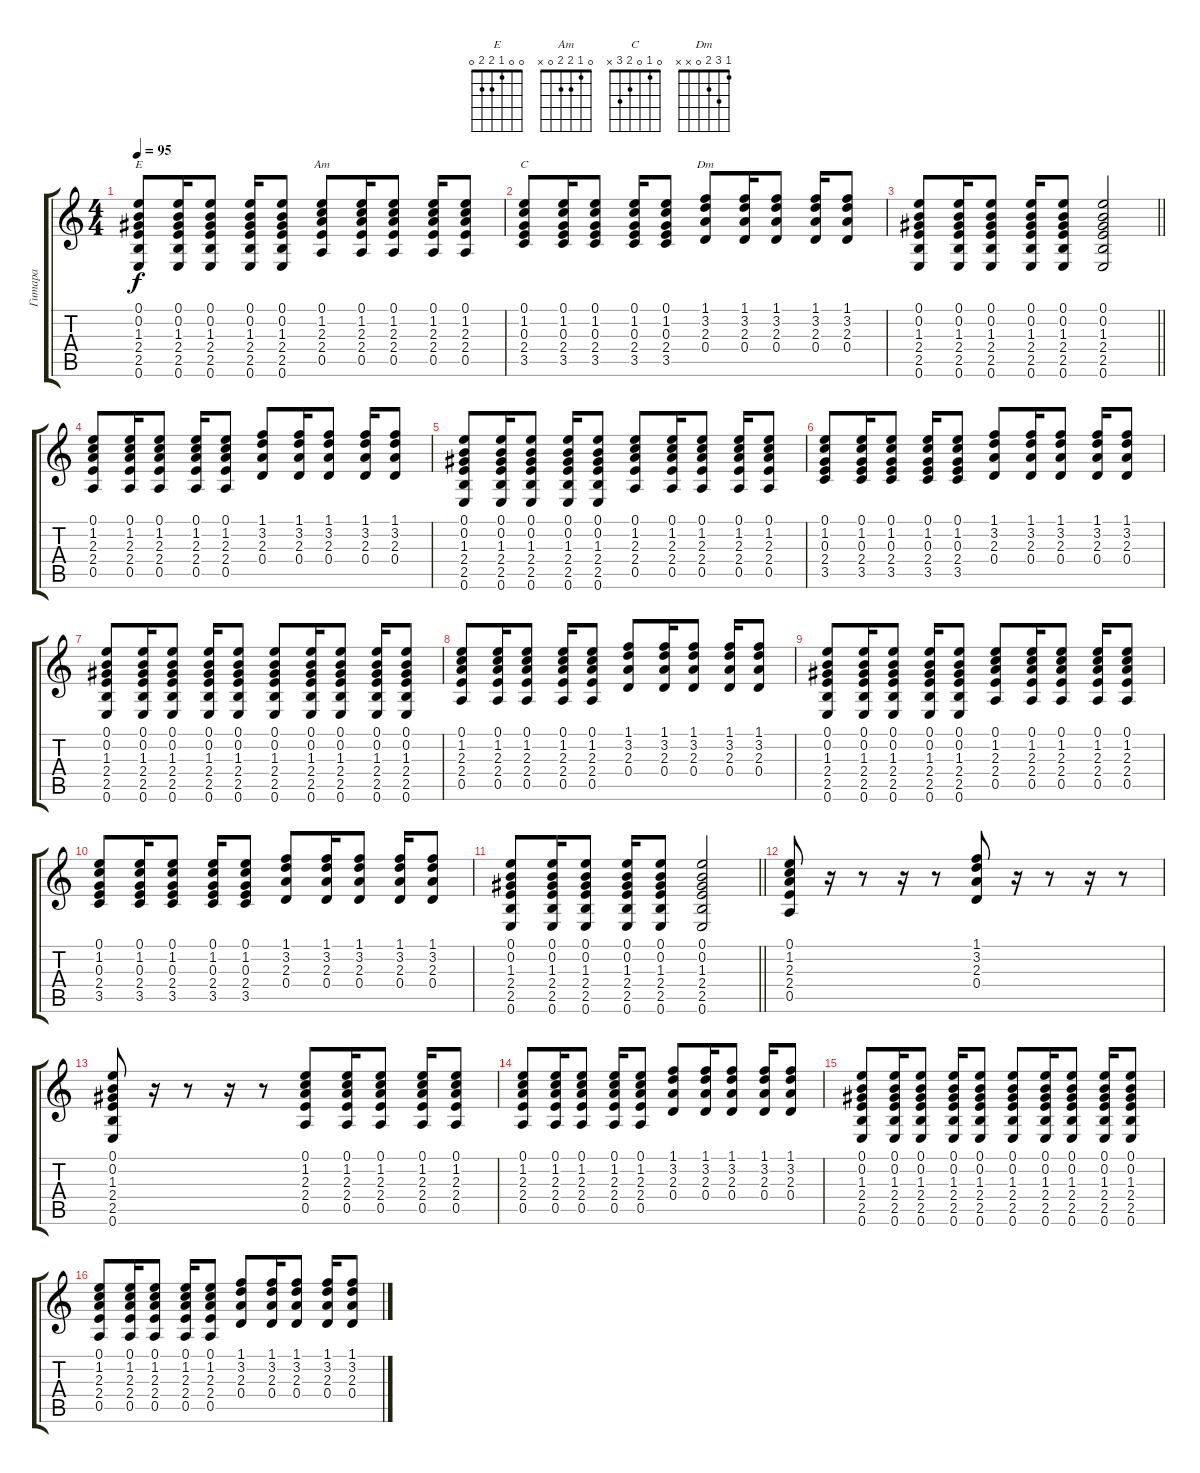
\track ("Гитара" "Гитара") {instrument acousticguitarsteel}
\staff {score tabs}
\tuning (E4 B3 G3 D3 A2 E2) {hide}
\chord ("E" 0 0 1 2 2 0)
\chord ("Am" 0 1 2 2 0 x)
\chord ("C" 0 1 0 2 3 x)
\chord ("Dm" 1 3 2 0 x x)
\ts (4 4)
\tempo 95
\clef g2
\ks c
(0.1 0.2 1.3 2.4 2.5 0.6).8{ch "E" dy f} (0.1 0.2 1.3 2.4 2.5 0.6).16 (0.1 0.2 1.3 2.4 2.5 0.6).8 (0.1 0.2 1.3 2.4 2.5 0.6).16 (0.1 0.2 1.3 2.4 2.5 0.6).8 (0.1 1.2 2.3 2.4 0.5).8{ch "Am"} (0.1 1.2 2.3 2.4 0.5).16 (0.1 1.2 2.3 2.4 0.5).8 (0.1 1.2 2.3 2.4 0.5).16 (0.1 1.2 2.3 2.4 0.5).8 |
(0.1 1.2 0.3 2.4 3.5).8{ch "C"} (0.1 1.2 0.3 2.4 3.5).16 (0.1 1.2 0.3 2.4 3.5).8 (0.1 1.2 0.3 2.4 3.5).16 (0.1 1.2 0.3 2.4 3.5).8 (1.1 3.2 2.3 0.4).8{ch "Dm"} (1.1 3.2 2.3 0.4).16 (1.1 3.2 2.3 0.4).8 (1.1 3.2 2.3 0.4).16 (1.1 3.2 2.3 0.4).8 |
\barLineRight lightlight
(0.1 0.2 1.3 2.4 2.5 0.6).8 (0.1 0.2 1.3 2.4 2.5 0.6).16 (0.1 0.2 1.3 2.4 2.5 0.6).8 (0.1 0.2 1.3 2.4 2.5 0.6).16 (0.1 0.2 1.3 2.4 2.5 0.6).8 (0.1 0.2 1.3 2.4 2.5 0.6).2 |
(0.1 1.2 2.3 2.4 0.5).8 (0.1 1.2 2.3 2.4 0.5).16 (0.1 1.2 2.3 2.4 0.5).8 (0.1 1.2 2.3 2.4 0.5).16 (0.1 1.2 2.3 2.4 0.5).8 (1.1 3.2 2.3 0.4).8 (1.1 3.2 2.3 0.4).16 (1.1 3.2 2.3 0.4).8 (1.1 3.2 2.3 0.4).16 (1.1 3.2 2.3 0.4).8 |
(0.1 0.2 1.3 2.4 2.5 0.6).8 (0.1 0.2 1.3 2.4 2.5 0.6).16 (0.1 0.2 1.3 2.4 2.5 0.6).8 (0.1 0.2 1.3 2.4 2.5 0.6).16 (0.1 0.2 1.3 2.4 2.5 0.6).8 (0.1 1.2 2.3 2.4 0.5).8 (0.1 1.2 2.3 2.4 0.5).16 (0.1 1.2 2.3 2.4 0.5).8 (0.1 1.2 2.3 2.4 0.5).16 (0.1 1.2 2.3 2.4 0.5).8 |
(0.1 1.2 0.3 2.4 3.5).8 (0.1 1.2 0.3 2.4 3.5).16 (0.1 1.2 0.3 2.4 3.5).8 (0.1 1.2 0.3 2.4 3.5).16 (0.1 1.2 0.3 2.4 3.5).8 (1.1 3.2 2.3 0.4).8 (1.1 3.2 2.3 0.4).16 (1.1 3.2 2.3 0.4).8 (1.1 3.2 2.3 0.4).16 (1.1 3.2 2.3 0.4).8 |
(0.1 0.2 1.3 2.4 2.5 0.6).8 (0.1 0.2 1.3 2.4 2.5 0.6).16 (0.1 0.2 1.3 2.4 2.5 0.6).8 (0.1 0.2 1.3 2.4 2.5 0.6).16 (0.1 0.2 1.3 2.4 2.5 0.6).8 (0.1 0.2 1.3 2.4 2.5 0.6).8 (0.1 0.2 1.3 2.4 2.5 0.6).16 (0.1 0.2 1.3 2.4 2.5 0.6).8 (0.1 0.2 1.3 2.4 2.5 0.6).16 (0.1 0.2 1.3 2.4 2.5 0.6).8 |
(0.1 1.2 2.3 2.4 0.5).8 (0.1 1.2 2.3 2.4 0.5).16 (0.1 1.2 2.3 2.4 0.5).8 (0.1 1.2 2.3 2.4 0.5).16 (0.1 1.2 2.3 2.4 0.5).8 (1.1 3.2 2.3 0.4).8 (1.1 3.2 2.3 0.4).16 (1.1 3.2 2.3 0.4).8 (1.1 3.2 2.3 0.4).16 (1.1 3.2 2.3 0.4).8 |
(0.1 0.2 1.3 2.4 2.5 0.6).8 (0.1 0.2 1.3 2.4 2.5 0.6).16 (0.1 0.2 1.3 2.4 2.5 0.6).8 (0.1 0.2 1.3 2.4 2.5 0.6).16 (0.1 0.2 1.3 2.4 2.5 0.6).8 (0.1 1.2 2.3 2.4 0.5).8 (0.1 1.2 2.3 2.4 0.5).16 (0.1 1.2 2.3 2.4 0.5).8 (0.1 1.2 2.3 2.4 0.5).16 (0.1 1.2 2.3 2.4 0.5).8 |
(0.1 1.2 0.3 2.4 3.5).8 (0.1 1.2 0.3 2.4 3.5).16 (0.1 1.2 0.3 2.4 3.5).8 (0.1 1.2 0.3 2.4 3.5).16 (0.1 1.2 0.3 2.4 3.5).8 (1.1 3.2 2.3 0.4).8 (1.1 3.2 2.3 0.4).16 (1.1 3.2 2.3 0.4).8 (1.1 3.2 2.3 0.4).16 (1.1 3.2 2.3 0.4).8 |
\barLineRight lightlight
(0.1 0.2 1.3 2.4 2.5 0.6).8 (0.1 0.2 1.3 2.4 2.5 0.6).16 (0.1 0.2 1.3 2.4 2.5 0.6).8 (0.1 0.2 1.3 2.4 2.5 0.6).16 (0.1 0.2 1.3 2.4 2.5 0.6).8 (0.1 0.2 1.3 2.4 2.5 0.6).2 |
(0.1 1.2 2.3 2.4 0.5).8 r.16 r.8 r.16 r.8 (1.1 3.2 2.3 0.4).8 r.16 r.8 r.16 r.8 |
(0.1 0.2 1.3 2.4 2.5 0.6).8 r.16 r.8 r.16 r.8 (0.1 1.2 2.3 2.4 0.5).8 (0.1 1.2 2.3 2.4 0.5).16 (0.1 1.2 2.3 2.4 0.5).8 (0.1 1.2 2.3 2.4 0.5).16 (0.1 1.2 2.3 2.4 0.5).8 |
(0.1 1.2 2.3 2.4 0.5).8 (0.1 1.2 2.3 2.4 0.5).16 (0.1 1.2 2.3 2.4 0.5).8 (0.1 1.2 2.3 2.4 0.5).16 (0.1 1.2 2.3 2.4 0.5).8 (1.1 3.2 2.3 0.4).8 (1.1 3.2 2.3 0.4).16 (1.1 3.2 2.3 0.4).8 (1.1 3.2 2.3 0.4).16 (1.1 3.2 2.3 0.4).8 |
(0.1 0.2 1.3 2.4 2.5 0.6).8 (0.1 0.2 1.3 2.4 2.5 0.6).16 (0.1 0.2 1.3 2.4 2.5 0.6).8 (0.1 0.2 1.3 2.4 2.5 0.6).16 (0.1 0.2 1.3 2.4 2.5 0.6).8 (0.1 0.2 1.3 2.4 2.5 0.6).8 (0.1 0.2 1.3 2.4 2.5 0.6).16 (0.1 0.2 1.3 2.4 2.5 0.6).8 (0.1 0.2 1.3 2.4 2.5 0.6).16 (0.1 0.2 1.3 2.4 2.5 0.6).8 |
(0.1 1.2 2.3 2.4 0.5).8 (0.1 1.2 2.3 2.4 0.5).16 (0.1 1.2 2.3 2.4 0.5).8 (0.1 1.2 2.3 2.4 0.5).16 (0.1 1.2 2.3 2.4 0.5).8 (1.1 3.2 2.3 0.4).8 (1.1 3.2 2.3 0.4).16 (1.1 3.2 2.3 0.4).8 (1.1 3.2 2.3 0.4).16 (1.1 3.2 2.3 0.4).8
